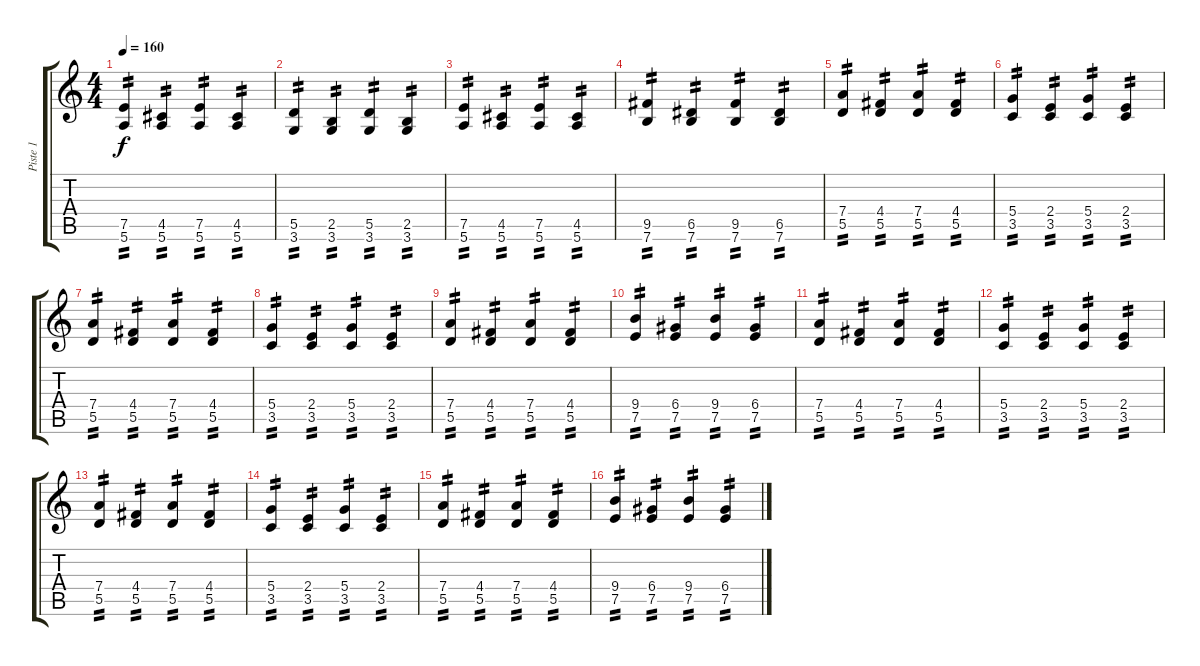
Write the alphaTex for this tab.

\track ("Piste 1" "Piste 1") {instrument overdrivenguitar}
\staff {score tabs}
\tuning (E4 B3 G3 D3 A2 E2) {hide}
\ts (4 4)
\tempo 160
\clef g2
\ks c
(7.5 5.6).4{tp 2 dy f} (4.5 5.6).4{tp 2} (7.5 5.6).4{tp 2} (4.5 5.6).4{tp 2} |
(5.5 3.6).4{tp 2} (2.5 3.6).4{tp 2} (5.5 3.6).4{tp 2} (2.5 3.6).4{tp 2} |
(7.5 5.6).4{tp 2} (4.5 5.6).4{tp 2} (7.5 5.6).4{tp 2} (4.5 5.6).4{tp 2} |
(9.5 7.6).4{tp 2} (6.5 7.6).4{tp 2} (9.5 7.6).4{tp 2} (6.5 7.6).4{tp 2} |
(7.4 5.5).4{tp 2} (4.4 5.5).4{tp 2} (7.4 5.5).4{tp 2} (4.4 5.5).4{tp 2} |
(5.4 3.5).4{tp 2} (2.4 3.5).4{tp 2} (5.4 3.5).4{tp 2} (2.4 3.5).4{tp 2} |
(7.4 5.5).4{tp 2} (4.4 5.5).4{tp 2} (7.4 5.5).4{tp 2} (4.4 5.5).4{tp 2} |
(5.4 3.5).4{tp 2} (2.4 3.5).4{tp 2} (5.4 3.5).4{tp 2} (2.4 3.5).4{tp 2} |
(7.4 5.5).4{tp 2} (4.4 5.5).4{tp 2} (7.4 5.5).4{tp 2} (4.4 5.5).4{tp 2} |
(9.4 7.5).4{tp 2} (6.4 7.5).4{tp 2} (9.4 7.5).4{tp 2} (6.4 7.5).4{tp 2} |
(7.4 5.5).4{tp 2} (4.4 5.5).4{tp 2} (7.4 5.5).4{tp 2} (4.4 5.5).4{tp 2} |
(5.4 3.5).4{tp 2} (2.4 3.5).4{tp 2} (5.4 3.5).4{tp 2} (2.4 3.5).4{tp 2} |
(7.4 5.5).4{tp 2} (4.4 5.5).4{tp 2} (7.4 5.5).4{tp 2} (4.4 5.5).4{tp 2} |
(5.4 3.5).4{tp 2} (2.4 3.5).4{tp 2} (5.4 3.5).4{tp 2} (2.4 3.5).4{tp 2} |
(7.4 5.5).4{tp 2} (4.4 5.5).4{tp 2} (7.4 5.5).4{tp 2} (4.4 5.5).4{tp 2} |
(9.4 7.5).4{tp 2} (6.4 7.5).4{tp 2} (9.4 7.5).4{tp 2} (6.4 7.5).4{tp 2}
